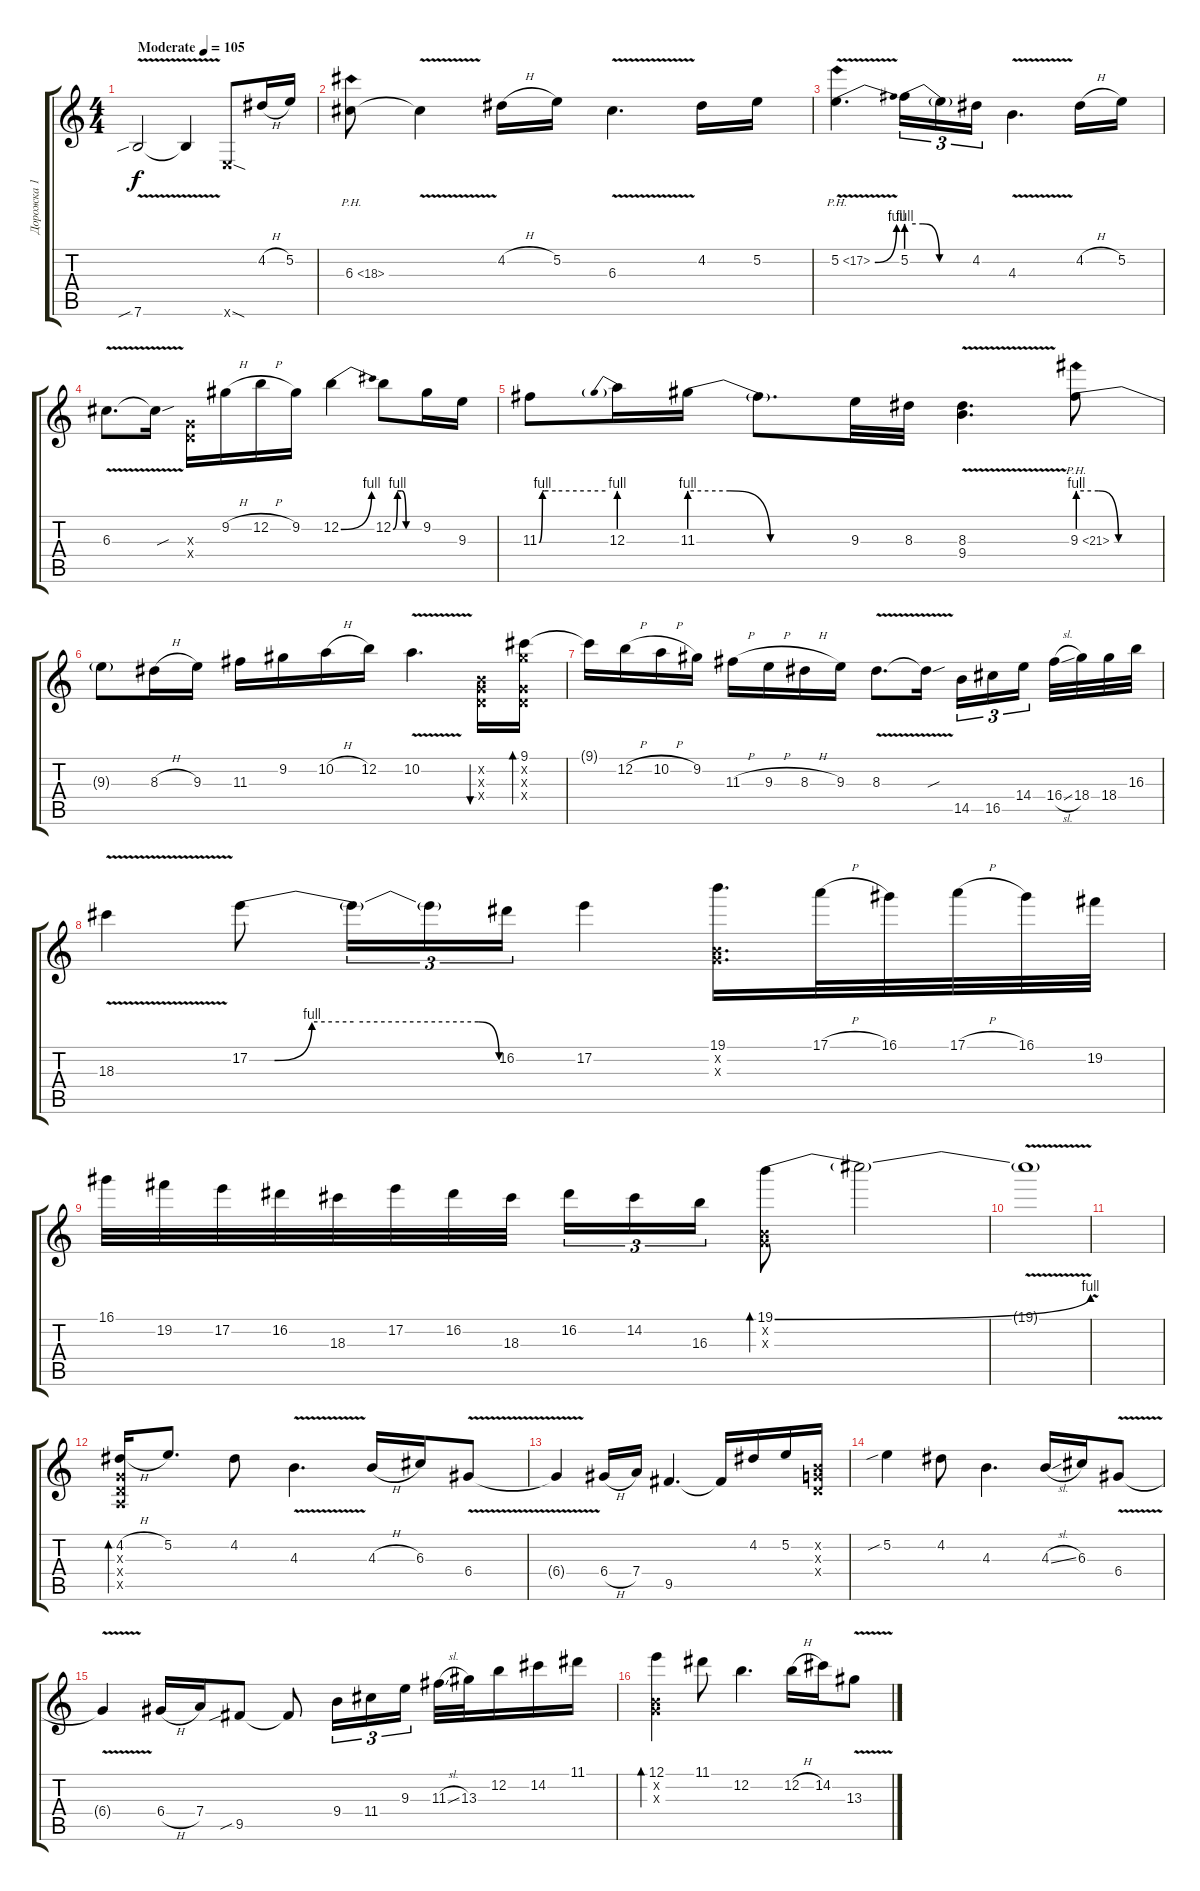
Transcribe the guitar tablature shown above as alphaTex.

\track ("Дорожка 1" "Дорожка 1") {instrument overdrivenguitar}
\staff {score tabs}
\tuning (E4 B3 G3 D3 A2 E2) {hide}
\ts (4 4)
\tempo (105 "Moderate")
\clef g2
\ks c
7.6{v sib}.2{dy f instrument overdrivenguitar} 7.6{t}.4 0.6{sod x}.8 4.2{h}.16 5.2.16 |
6.3{ph 12}.8 6.3{v t}.4 4.2{h}.16 5.2.16 6.3{v}.4{d} 4.2.16 5.2.16 |
5.2{be (bend 0 0 60 4) ph 12 v}.4{d} 5.2{be (custom 0 4 15 4 30 0 60 0)}.16{tu (3 2)} 5.2{t}.16{tu (3 2)} 4.2.16{tu (3 2)} 4.3{v}.4{d} 4.2{h}.16 5.2.16 |
6.3{v}.8{d} 6.3{sou t}.16 (0.3{x} 0.4{x}).16 9.2{h}.16 12.2{h}.16 9.2.16 12.2{be (bend 0 0 60 4)}.4 12.2{be (custom 0 0 10 4 20 4 30 0 60 0)}.8 9.2.16 9.3.16 |
11.3{be (custom 0 0 3 4 5 4 15 4 60 4)}.8 12.3{be (prebend 0 4 60 4)}.16 11.3{be (custom 0 4 15 4 30 0 60 0)}.16 11.3{t}.8{d} 9.3.32 8.3.32 (8.3{v} 9.4{v}).4{d} 9.3{be (custom 0 4 15 4 30 0 60 0) ph 12}.8 |
9.3{t}.8 8.3{h}.16 9.3.16 11.3.16 9.2.16 10.2{h}.16 12.2.16 10.2{v}.4{d} (0.2{x} 0.3{x} 0.4{x}).16{bu 60} (9.1 9.2{x} 0.3{x} 0.4{x}).16{bd 60} |
9.1{t}.16 12.2{h}.16 10.2{h}.16 9.2.16 11.3{h}.16 9.3{h}.16 8.3{h}.16 9.3.16 8.3{v}.8{d} 8.3{sou t}.16 14.5.16{tu (3 2)} 16.5.16{tu (3 2)} 14.4.16{tu (3 2) beam splitsecondary} 16.4{sl}.32 18.4.32 18.4.32 16.3.32 |
18.3{v}.4 17.2{be (custom 0 0 6 0 15 4 25 4 55 4 60 0)}.8 17.2{t}.16{tu (3 2)} 17.2{t}.16{tu (3 2)} 16.2.16{tu (3 2)} 17.2.4 (19.1 0.2{x} 0.3{x}).16{d} 17.1{h}.32 16.1.32 17.1{h}.32 16.1.32 19.2.32 |
16.1.32 19.2.32 17.2.32 16.2.32 18.3.32 17.2.32 16.2.32 18.3.32 16.2.16{tu (3 2)} 14.2.16{tu (3 2)} 16.3.16{tu (3 2)} (19.1{be (bend 0 0 60 4)} 0.2{x} 0.3{x}).8{bd 60} 19.1{t}.2 |
19.1{v t}.1 |
|
(4.2{h} 0.3{x} 0.4{x} 0.5{x}).16{bd 60} 5.2.8{d} 4.2.8 4.3{v}.4{d} 4.3{h}.16 6.3.16 6.4{v}.8 |
6.4{t}.4 6.4{h}.16 7.4.16 9.5.4{d} 9.5{t}.16 4.2.16 5.2.16 (0.2{x} 0.3{x} 0.4{x}).16 |
5.2{sib}.4 4.2.8 4.3.4{d} 4.3{sl}.16 6.3.16 6.4{v}.8 |
6.4{t}.4 6.4{h}.16 7.4.16 9.5{sib}.8 9.5{t}.8 9.4.16{tu (3 2)} 11.4.16{tu (3 2)} 9.3.16{tu (3 2)} 11.3{sl}.32 13.3.32 12.2.16 14.2.16 11.1.16 |
(12.1 0.2{x} 0.3{x}).4{bd 60} 11.1.8 12.2.4{d} 12.2{h}.16 14.2.16 13.3{v}.8
